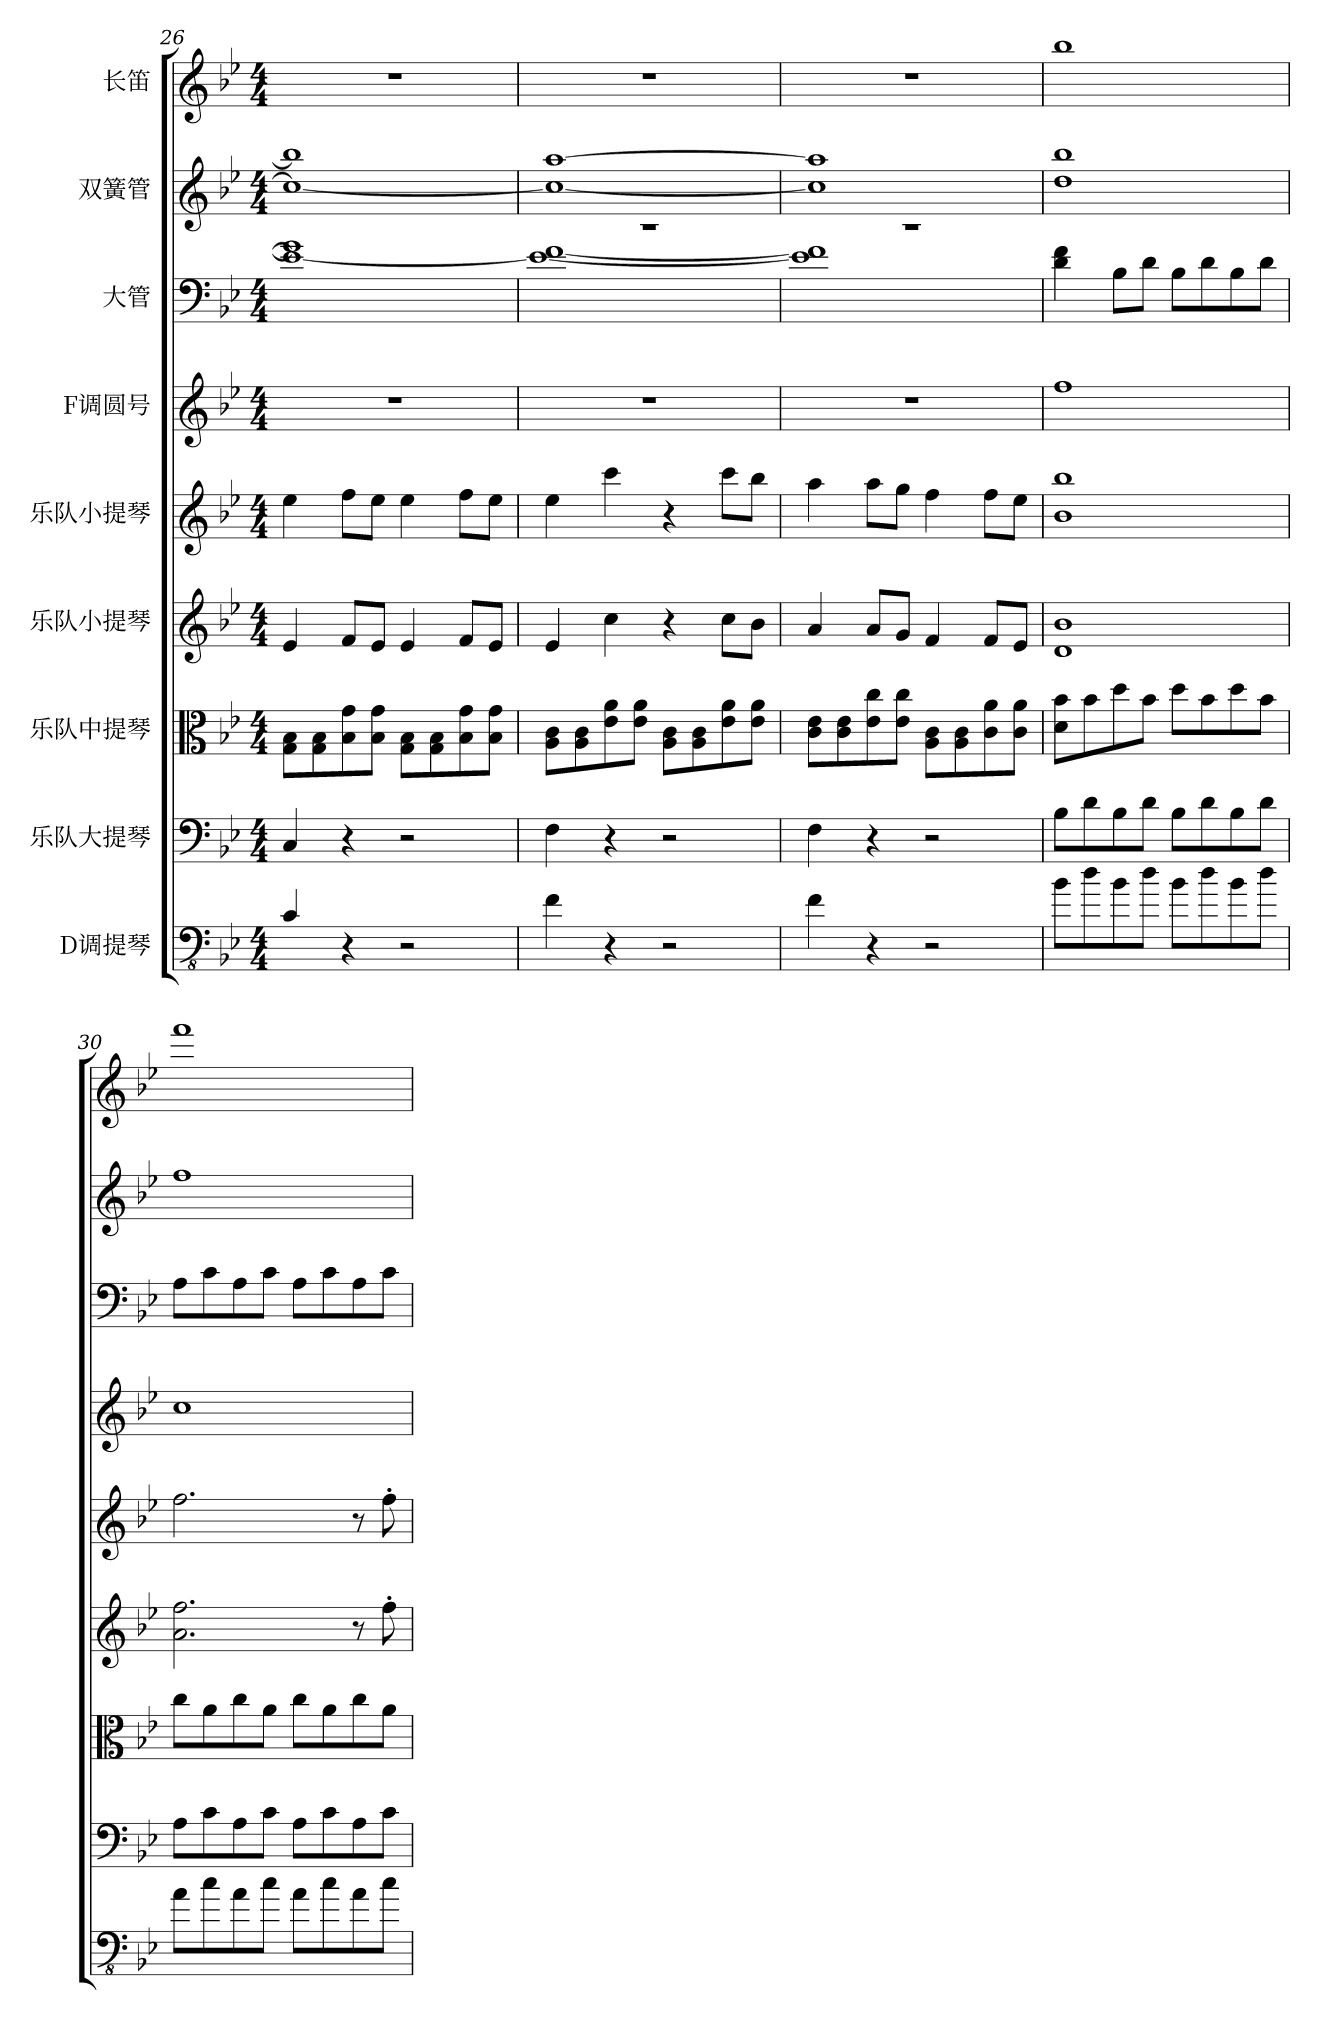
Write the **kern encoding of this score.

**kern	**kern	**kern	**kern	**kern	**kern	**kern	**kern	**kern
*part9	*part8	*part7	*part6	*part5	*part4	*part3	*part2	*part1
*staff9	*staff8	*staff7	*staff6	*staff5	*staff4	*staff3	*staff2	*staff1
*I"D调提琴	*I"乐队大提琴	*I"乐队中提琴	*I"乐队小提琴	*I"乐队小提琴	*I"F调圆号	*I"大管	*I"双簧管	*I"长笛
*clefFv4	*clefF4	*clefC3	*clefG2	*clefG2	*clefG2	*clefF4	*clefG2	*clefG2
*ITrd7c12	*	*	*	*	*ITrd4c7	*	*	*
*k[b-e-]	*k[b-e-]	*k[b-e-]	*k[b-e-]	*k[b-e-]	*k[b-e-a-]	*k[b-e-]	*k[b-e-]	*k[b-e-]
*M4/4	*M4/4	*M4/4	*M4/4	*M4/4	*M4/4	*M4/4	*M4/4	*M4/4
=26	=26	=26	=26	=26	=26	=26	=26	=26
*	*	*	*	*	*	*^	*^	*
4CC/	4C/	8G\ 8B-\L	4e-/	4ee-\	1r	1g]	1e-_	1bb-]	1cc_	1r
.	.	8G\ 8B-\	.	.	.	.	.	.	.	.
4r	4r	8B-\ 8g\	8f/L	8ff\L	.	.	.	.	.	.
.	.	8B-\ 8g\J	8e-/J	8ee-\J	.	.	.	.	.	.
2r	2r	8G\ 8B-\L	4e-/	4ee-\	.	.	.	.	.	.
.	.	8G\ 8B-\	.	.	.	.	.	.	.	.
.	.	8B-\ 8g\	8f/L	8ff\L	.	.	.	.	.	.
.	.	8B-\ 8g\J	8e-/J	8ee-\J	.	.	.	.	.	.
=27	=27	=27	=27	=27	=27	=27	=27	=27	=27	=27
4FF\	4F\	8A\ 8c\L	4e-/	4ee-\	1r	1r	1e-_ [1f	[1aa	1cc_	1r
.	.	8A\ 8c\	.	.	.	.	.	.	.	.
4r	4r	8e-\ 8a\	4cc\	4ccc\	.	.	.	.	.	.
.	.	8e-\ 8a\J	.	.	.	.	.	.	.	.
2r	2r	8A\ 8c\L	4r	4r	.	.	.	.	.	.
.	.	8A\ 8c\	.	.	.	.	.	.	.	.
.	.	8e-\ 8a\	8cc\L	8ccc\L	.	.	.	.	.	.
.	.	8e-\ 8a\J	8b-\J	8bb-\J	.	.	.	.	.	.
=28	=28	=28	=28	=28	=28	=28	=28	=28	=28	=28
4FF\	4F\	8c\ 8e-\L	4a/	4aa\	1r	1r	1e-] 1f]	1aa]	1cc]	1r
.	.	8c\ 8e-\	.	.	.	.	.	.	.	.
4r	4r	8e-\ 8cc\	8a/L	8aa\L	.	.	.	.	.	.
.	.	8e-\ 8cc\J	8g/J	8gg\J	.	.	.	.	.	.
2r	2r	8A\ 8c\L	4f/	4ff\	.	.	.	.	.	.
.	.	8A\ 8c\	.	.	.	.	.	.	.	.
.	.	8c\ 8a\	8f/L	8ff\L	.	.	.	.	.	.
.	.	8c\ 8a\J	8e-/J	8ee-\J	.	.	.	.	.	.
*	*	*	*	*	*	*v	*v	*	*	*
*	*	*	*	*	*	*	*v	*v	*
!!LO:PB:g=z
=29	=29	=29	=29	=29	=29	=29	=29	=29
8BB-\L	8B-\L	8d\ 8b-\L	1d 1b-	1b- 1bb-	1b-	4d\ 4f\	1dd 1bb-	1bb-
8D\	8d\	8b-\	.	.	.	.	.	.
8BB-\	8B-\	8dd\	.	.	.	8B-\L	.	.
8D\J	8d\J	8b-\J	.	.	.	8d\J	.	.
8BB-\L	8B-\L	8dd\L	.	.	.	8B-\L	.	.
8D\	8d\	8b-\	.	.	.	8d\	.	.
8BB-\	8B-\	8dd\	.	.	.	8B-\	.	.
8D\J	8d\J	8b-\J	.	.	.	8d\J	.	.
=30	=30	=30	=30	=30	=30	=30	=30	=30
8AA\L	8A\L	8cc\L	2.a\ 2.ff\	2.ff\	1f	8A\L	1ff	1fff
8C\	8c\	8a\	.	.	.	8c\	.	.
8AA\	8A\	8cc\	.	.	.	8A\	.	.
8C\J	8c\J	8a\J	.	.	.	8c\J	.	.
8AA\L	8A\L	8cc\L	.	.	.	8A\L	.	.
8C\	8c\	8a\	.	.	.	8c\	.	.
8AA\	8A\	8cc\	8r	8r	.	8A\	.	.
8C\J	8c\J	8a\J	8ff'\	8ff'\	.	8c\J	.	.
=	=	=	=	=	=	=	=	=
*-	*-	*-	*-	*-	*-	*-	*-	*-
